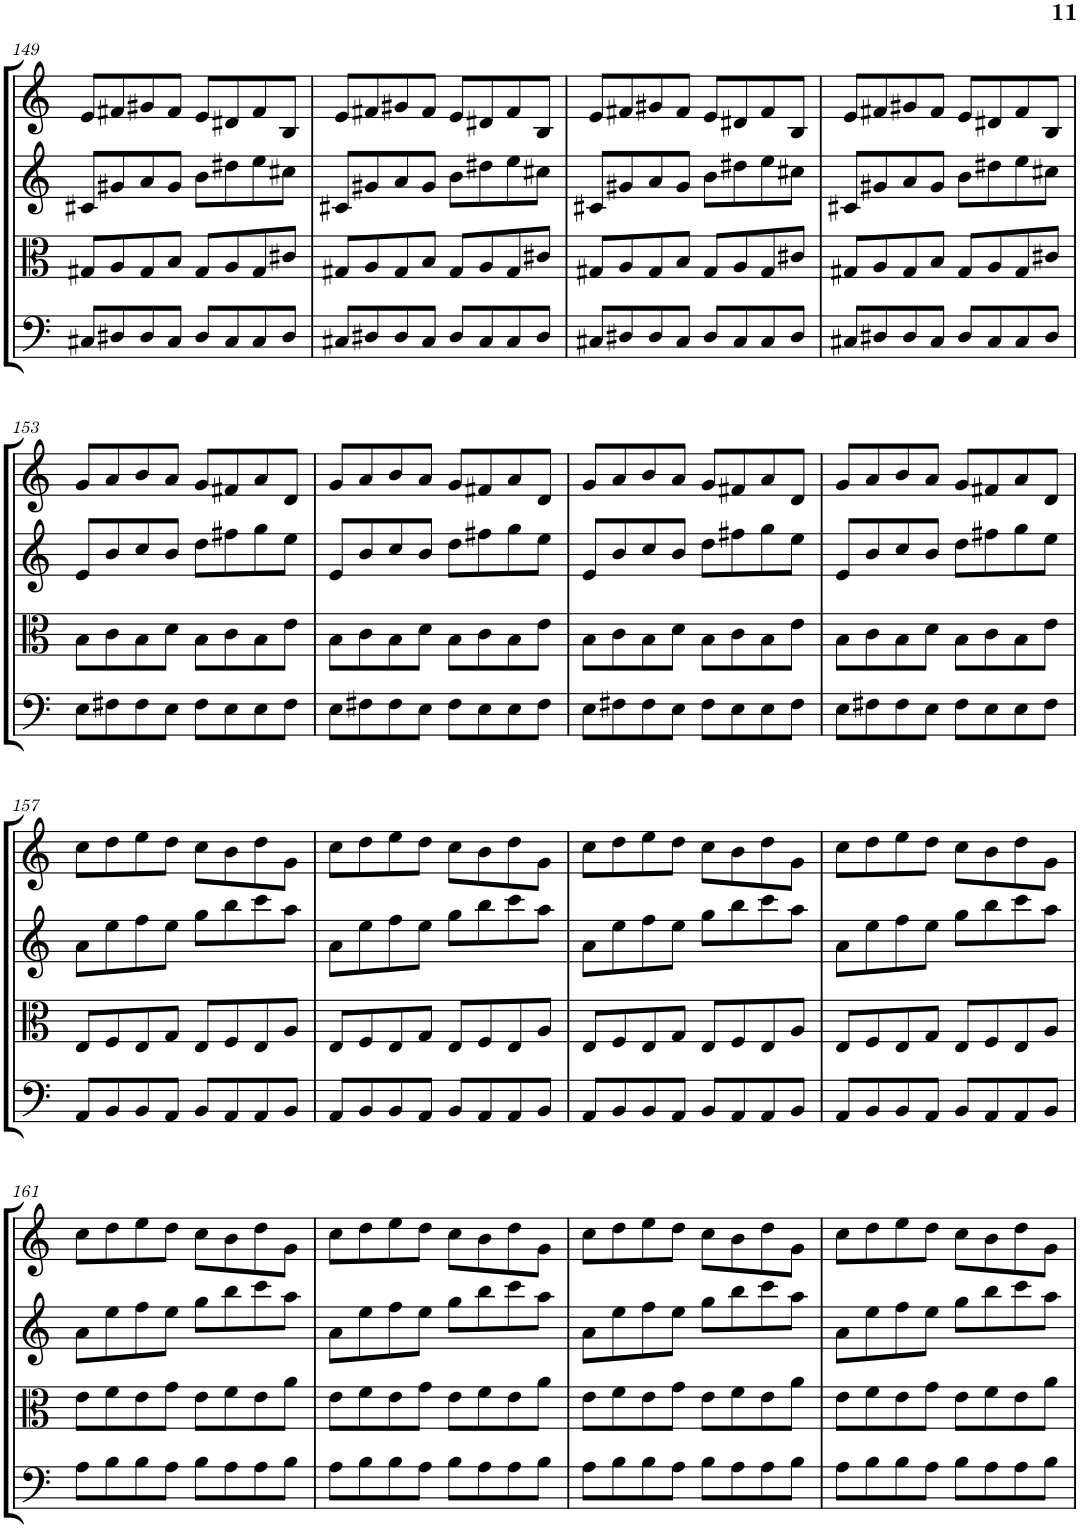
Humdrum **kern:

**kern	**kern	**kern	**kern
*part4	*part3	*part2	*part1
*staff4	*staff3	*staff2	*staff1
*I"Violoncello	*I"Viola	*I"Violin II	*I"Violin I
*I'Vc	*I'Vla	*I'Vln	*I'Vln
!!LO:PB:g=z
*clefF4	*clefC3	*clefG2	*clefG2
*k[]	*k[]	*k[]	*k[]
*M4/4	*M4/4	*M4/4	*M4/4
=149	=149	=149	=149
8C#X/L	8G#X/L	8c#X/L	8e/L
8D#X/	8A/	8g#X/	8f#X/
8D#/	8G#/	8a/	8g#X/
8C#/J	8B/J	8g#/J	8f#/J
8D#/L	8G#/L	8b\L	8e/L
8C#/	8A/	8dd#X\	8d#X/
8C#/	8G#/	8ee\	8f#/
8D#/J	8c#X/J	8cc#X\J	8B/J
=150	=150	=150	=150
8C#X/L	8G#X/L	8c#X/L	8e/L
8D#X/	8A/	8g#X/	8f#X/
8D#/	8G#/	8a/	8g#X/
8C#/J	8B/J	8g#/J	8f#/J
8D#/L	8G#/L	8b\L	8e/L
8C#/	8A/	8dd#X\	8d#X/
8C#/	8G#/	8ee\	8f#/
8D#/J	8c#X/J	8cc#X\J	8B/J
=151	=151	=151	=151
8C#X/L	8G#X/L	8c#X/L	8e/L
8D#X/	8A/	8g#X/	8f#X/
8D#/	8G#/	8a/	8g#X/
8C#/J	8B/J	8g#/J	8f#/J
8D#/L	8G#/L	8b\L	8e/L
8C#/	8A/	8dd#X\	8d#X/
8C#/	8G#/	8ee\	8f#/
8D#/J	8c#X/J	8cc#X\J	8B/J
=152	=152	=152	=152
8C#X/L	8G#X/L	8c#X/L	8e/L
8D#X/	8A/	8g#X/	8f#X/
8D#/	8G#/	8a/	8g#X/
8C#/J	8B/J	8g#/J	8f#/J
8D#/L	8G#/L	8b\L	8e/L
8C#/	8A/	8dd#X\	8d#X/
8C#/	8G#/	8ee\	8f#/
8D#/J	8c#X/J	8cc#X\J	8B/J
!!LO:LB:g=z
=153	=153	=153	=153
8E\L	8B\L	8e/L	8g/L
8F#X\	8c\	8b/	8a/
8F#\	8B\	8cc/	8b/
8E\J	8d\J	8b/J	8a/J
8F#\L	8B\L	8dd\L	8g/L
8E\	8c\	8ff#X\	8f#X/
8E\	8B\	8gg\	8a/
8F#\J	8e\J	8ee\J	8d/J
=154	=154	=154	=154
8E\L	8B\L	8e/L	8g/L
8F#X\	8c\	8b/	8a/
8F#\	8B\	8cc/	8b/
8E\J	8d\J	8b/J	8a/J
8F#\L	8B\L	8dd\L	8g/L
8E\	8c\	8ff#X\	8f#X/
8E\	8B\	8gg\	8a/
8F#\J	8e\J	8ee\J	8d/J
=155	=155	=155	=155
8E\L	8B\L	8e/L	8g/L
8F#X\	8c\	8b/	8a/
8F#\	8B\	8cc/	8b/
8E\J	8d\J	8b/J	8a/J
8F#\L	8B\L	8dd\L	8g/L
8E\	8c\	8ff#X\	8f#X/
8E\	8B\	8gg\	8a/
8F#\J	8e\J	8ee\J	8d/J
=156	=156	=156	=156
8E\L	8B\L	8e/L	8g/L
8F#X\	8c\	8b/	8a/
8F#\	8B\	8cc/	8b/
8E\J	8d\J	8b/J	8a/J
8F#\L	8B\L	8dd\L	8g/L
8E\	8c\	8ff#X\	8f#X/
8E\	8B\	8gg\	8a/
8F#\J	8e\J	8ee\J	8d/J
!!LO:LB:g=z
=157	=157	=157	=157
8AA/L	8E/L	8a\L	8cc\L
8BB/	8F/	8ee\	8dd\
8BB/	8E/	8ff\	8ee\
8AA/J	8G/J	8ee\J	8dd\J
8BB/L	8E/L	8gg\L	8cc\L
8AA/	8F/	8bb\	8b\
8AA/	8E/	8ccc\	8dd\
8BB/J	8A/J	8aa\J	8g\J
=158	=158	=158	=158
8AA/L	8E/L	8a\L	8cc\L
8BB/	8F/	8ee\	8dd\
8BB/	8E/	8ff\	8ee\
8AA/J	8G/J	8ee\J	8dd\J
8BB/L	8E/L	8gg\L	8cc\L
8AA/	8F/	8bb\	8b\
8AA/	8E/	8ccc\	8dd\
8BB/J	8A/J	8aa\J	8g\J
=159	=159	=159	=159
8AA/L	8E/L	8a\L	8cc\L
8BB/	8F/	8ee\	8dd\
8BB/	8E/	8ff\	8ee\
8AA/J	8G/J	8ee\J	8dd\J
8BB/L	8E/L	8gg\L	8cc\L
8AA/	8F/	8bb\	8b\
8AA/	8E/	8ccc\	8dd\
8BB/J	8A/J	8aa\J	8g\J
=160	=160	=160	=160
8AA/L	8E/L	8a\L	8cc\L
8BB/	8F/	8ee\	8dd\
8BB/	8E/	8ff\	8ee\
8AA/J	8G/J	8ee\J	8dd\J
8BB/L	8E/L	8gg\L	8cc\L
8AA/	8F/	8bb\	8b\
8AA/	8E/	8ccc\	8dd\
8BB/J	8A/J	8aa\J	8g\J
!!LO:LB:g=z
=161	=161	=161	=161
8A\L	8e\L	8a\L	8cc\L
8B\	8f\	8ee\	8dd\
8B\	8e\	8ff\	8ee\
8A\J	8g\J	8ee\J	8dd\J
8B\L	8e\L	8gg\L	8cc\L
8A\	8f\	8bb\	8b\
8A\	8e\	8ccc\	8dd\
8B\J	8a\J	8aa\J	8g\J
=162	=162	=162	=162
8A\L	8e\L	8a\L	8cc\L
8B\	8f\	8ee\	8dd\
8B\	8e\	8ff\	8ee\
8A\J	8g\J	8ee\J	8dd\J
8B\L	8e\L	8gg\L	8cc\L
8A\	8f\	8bb\	8b\
8A\	8e\	8ccc\	8dd\
8B\J	8a\J	8aa\J	8g\J
=163	=163	=163	=163
8A\L	8e\L	8a\L	8cc\L
8B\	8f\	8ee\	8dd\
8B\	8e\	8ff\	8ee\
8A\J	8g\J	8ee\J	8dd\J
8B\L	8e\L	8gg\L	8cc\L
8A\	8f\	8bb\	8b\
8A\	8e\	8ccc\	8dd\
8B\J	8a\J	8aa\J	8g\J
=164	=164	=164	=164
8A\L	8e\L	8a\L	8cc\L
8B\	8f\	8ee\	8dd\
8B\	8e\	8ff\	8ee\
8A\J	8g\J	8ee\J	8dd\J
8B\L	8e\L	8gg\L	8cc\L
8A\	8f\	8bb\	8b\
8A\	8e\	8ccc\	8dd\
8B\J	8a\J	8aa\J	8g\J
=	=	=	=
*-	*-	*-	*-
